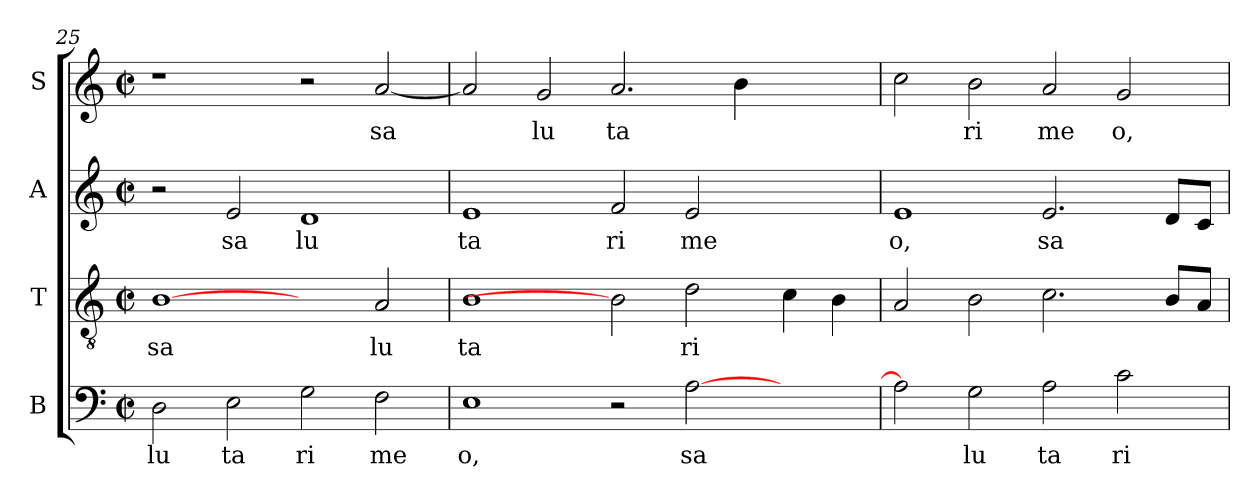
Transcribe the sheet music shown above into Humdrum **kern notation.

**kern	**text	**kern	**text	**kern	**text	**kern	**text
*part4	*part4	*part3	*part3	*part2	*part2	*part1	*part1
*staff4	*staff4	*staff3	*staff3	*staff2	*staff2	*staff1	*staff1
*I"B	*	*I"T	*	*I"A	*	*I"S	*
*I'B	*	*I'T	*	*I'A	*	*I'S	*
*clefF4	*	*clefGv2	*	*clefG2	*	*clefG2	*
*k[]	*	*k[]	*	*k[]	*	*k[]	*
*C:	*	*C:	*	*C:	*	*C:	*
*M2/2	*	*M2/2	*	*M2/2	*	*M2/2	*
*met(c|)	*	*met(c|)	*	*met(c|)	*	*met(c|)	*
=25	=25	=25	=25	=25	=25	=25	=25
!	!LO:LY:b:cj	!	!LO:LY:b:cj	!	!	!	!
2D\	lu	[1B	sa	2r	.	1r	.
!	!LO:LY:b:cj	!	!	!	!LO:LY:b:cj	!	!
2E\	ta	.	.	2e/	sa	.	.
!	!LO:LY:b:cj	!	!	!	!LO:LY:b:cj	!	!
2G\	ri	2ryy	.	1d	lu	2r	.
!	!LO:LY:b:cj	!	!LO:LY:b:cj	!	!	!	!LO:LY:b:cj
2F\	me	2A/	lu	.	.	[<2a/	sa
=26	=26	=26	=26	=26	=26	=26	=26
!	!LO:LY:b:cj	!	!LO:LY:b:cj	!	!LO:LY:b:cj	!	!LO:LY:b:cj
1E	o,	1B	ta	1e	ta	2a/]	.
!	!	!	!	!	!	!	!LO:LY:b:cj
.	.	.	.	.	.	2g/	lu
!	!	!	!	!	!LO:LY:b:cj	!	!LO:LY:b:cj
2r	.	2B]	.	2f/	ri	2.a/	ta
!	!LO:LY:b:cj	!	!LO:LY:b:cj	!	!LO:LY:b:cj	!	!
[<2A\	sa	2d\	ri	2e/	me	.	.
!	!	!	!	!	!	!	!LO:LY:b:cj
.	.	.	.	.	.	4b\	.
!	!	!	!LO:LY:b:cj	!	!	!	!
2ryy	.	4c\	.	2ryy	.	2ryy	.
!	!	!	!LO:LY:b:cj	!	!	!	!
.	.	4B\	.	.	.	.	.
!!LO:LB:g=z
=27	=27	=27	=27	=27	=27	=27	=27
!	!LO:LY:b:cj	!	!LO:LY:b:cj	!	!LO:LY:b:cj	!	!LO:LY:b:cj
2A\]	.	2A/	.	1e	o,	2cc\	.
!	!LO:LY:b:cj	!	!LO:LY:b:cj	!	!	!	!LO:LY:b:cj
2G\	lu	2B\	.	.	.	2b\	ri
!	!LO:LY:b:cj	!	!LO:LY:b:cj	!	!LO:LY:b:cj	!	!LO:LY:b:cj
2A\	ta	2.c\	.	2.e/	sa	2a/	me
!	!LO:LY:b:cj	!	!	!	!	!	!LO:LY:b:cj
2c\	ri	.	.	.	.	2g/	o,
!	!	!	!LO:LY:b:cj	!	!LO:LY:b:cj	!	!
.	.	8B/L	.	8d/L	.	.	.
!	!	!	!LO:LY:b:cj	!	!LO:LY:b:cj	!	!
.	.	8A/J	.	8c/J	.	.	.
=	=	=	=	=	=	=	=
*-	*-	*-	*-	*-	*-	*-	*-
